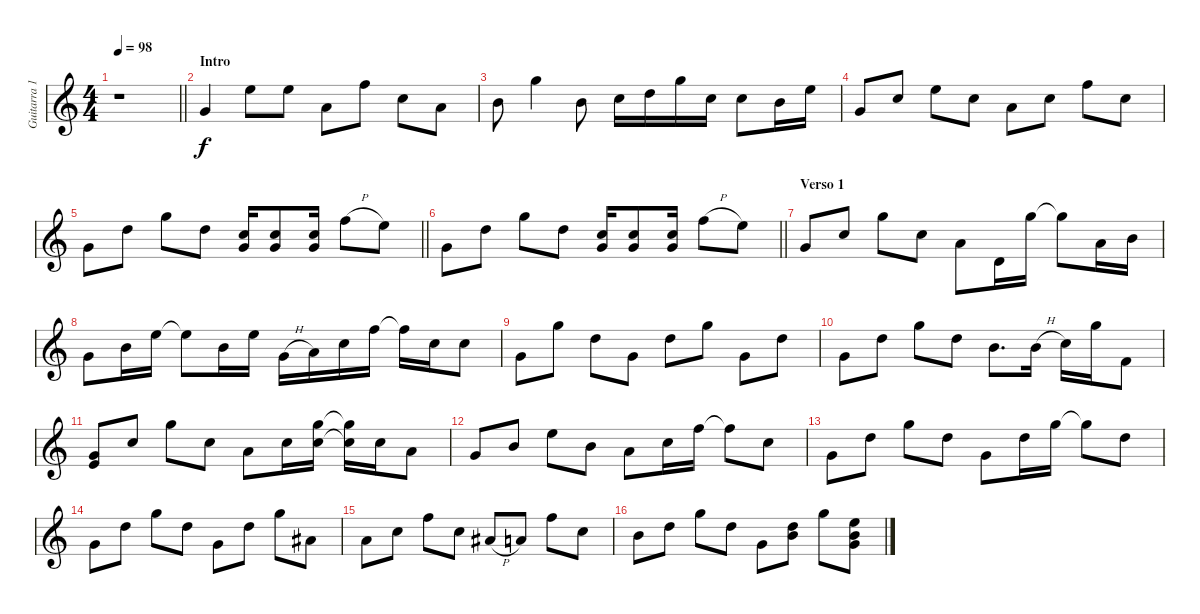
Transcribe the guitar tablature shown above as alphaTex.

\track ("Guitarra 1" "Guitarra 1") {instrument electricguitarjazz}
\staff {score}
\tuning (E4 B3 G3 D3 A2 E2) {hide}
\ts (4 4)
\tempo 98
\clef g2
\barLineRight lightlight
\ks c
r.1{dy f instrument electricguitarjazz} |
\section ("" "Intro")
0.3.4 0.1.8 0.1.8 2.3.8 1.1.8 1.2.8 2.3.8 |
4.3.8 3.1.4 4.3.8 5.3.16 3.2.16 3.1.16 5.3.16 5.3.8 4.3.16 0.1.16 |
0.3.8 1.2.8 0.1.8 1.2.8 2.3.8 1.2.8 1.1.8 1.2.8 |
\barLineRight lightlight
0.3.8 3.2.8 3.1.8 3.2.8 (1.2 0.3).16 (1.2 0.3).8 (1.2 0.3).16 1.1{h}.8 0.1.8 |
\barLineRight lightlight
0.3.8 3.2.8 3.1.8 3.2.8 (1.2 0.3).16 (1.2 0.3).8 (1.2 0.3).16 1.1{h}.8 0.1.8 |
\section ("" "Verso 1")
0.3.8 1.2.8 3.1.8 1.2.8 2.3.8 0.4.16 3.1.16 3.1{t}.8 2.3.16 0.2.16 |
0.3.8 0.2.16 0.1.16 0.1{t}.8 0.2.16 0.1.16 0.3{h}.16 2.3.16 1.2.16 1.1.16 1.1{t}.16 1.2.16 1.2.8 |
0.3.8 3.1.8 3.2.8 0.3.8 3.2.8 3.1.8 0.3.8 3.2.8 |
0.3.8 3.2.8 3.1.8 3.2.8 0.2.8{d} 0.2{h}.16 1.2.16 3.1.16 3.4.8 |
(0.3 2.4).8 1.2.8 3.1.8 1.2.8 2.3.8 1.2.16 (3.1 1.2).16 (3.1{t} 1.2{t}).16 1.2.16 2.3.8 |
0.3.8 0.2.8 0.1.8 0.2.8 2.3.8 1.2.16 1.1.16 1.1{t}.8 1.2.8 |
0.3.8 3.2.8 3.1.8 3.2.8 0.3.8 3.2.16 3.1.16 3.1{t}.8 3.2.8 |
0.3.8 3.2.8 3.1.8 3.2.8 0.3.8 3.2.8 3.1.8 3.3.8 |
2.3.8 1.2.8 1.1.8 1.2.8 3.3{h}.8 2.3.8 1.1.8 1.2.8 |
4.3.8 3.2.8 3.1.8 3.2.8 5.4.8 (3.2 4.3).8 3.1.8 (0.1 0.2 0.3).8
